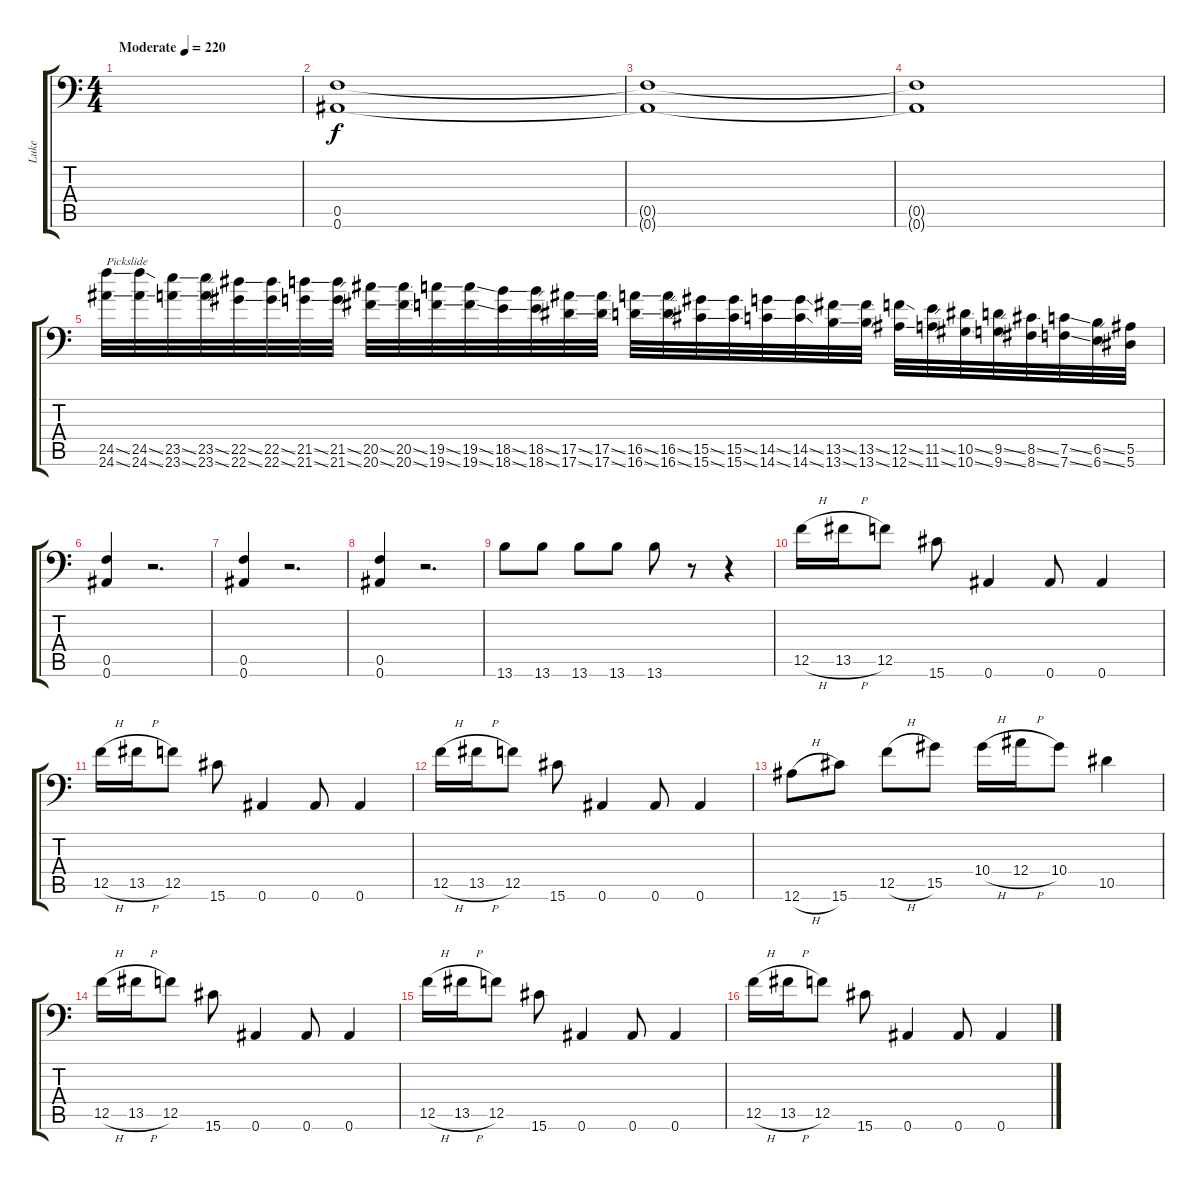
\track ("Luke" "Luke") {instrument distortionguitar}
\staff {score tabs}
\tuning (C4 G3 Eb3 Bb2 F2 Bb1) {hide}
\ts (4 4)
\tempo (220 "Moderate")
\clef f4
\ks c
|
(0.5 0.6).1 |
(0.5{t} 0.6{t}).1 |
(0.5{t} 0.6{t}).1 |
(24.5{ss} 24.6{ss}).32{txt "Pickslide"} (24.5{ss} 24.6{ss}).32 (23.5{ss} 23.6{ss}).32 (23.5{ss} 23.6{ss}).32 (22.5{ss} 22.6{ss}).32 (22.5{ss} 22.6{ss}).32 (21.5{ss} 21.6{ss}).32 (21.5{ss} 21.6{ss}).32 (20.5{ss} 20.6{ss}).32 (20.5{ss} 20.6{ss}).32 (19.5{ss} 19.6{ss}).32 (19.5{ss} 19.6{ss}).32 (18.5{ss} 18.6{ss}).32 (18.5{ss} 18.6{ss}).32 (17.5{ss} 17.6{ss}).32 (17.5{ss} 17.6{ss}).32 (16.5{ss} 16.6{ss}).32 (16.5{ss} 16.6{ss}).32 (15.5{ss} 15.6{ss}).32 (15.5{ss} 15.6{ss}).32 (14.5{ss} 14.6{ss}).32 (14.5{ss} 14.6{ss}).32 (13.5{ss} 13.6{ss}).32 (13.5{ss} 13.6{ss}).32 (12.5{ss} 12.6{ss}).32 (11.5{ss} 11.6{ss}).32 (10.5{ss} 10.6{ss}).32 (9.5{ss} 9.6{ss}).32 (8.5{ss} 8.6{ss}).32 (7.5{ss} 7.6{ss}).32 (6.5{ss} 6.6{ss}).32 (5.5 5.6).32 |
(0.5 0.6).4 r.2{d} |
(0.5 0.6).4 r.2{d} |
(0.5 0.6).4 r.2{d} |
13.6.8 13.6.8 13.6.8 13.6.8 13.6.8 r.8 r.4 |
12.5{h}.16 13.5{h}.16 12.5.8 15.6.8 0.6.4 0.6.8 0.6.4 |
12.5{h}.16 13.5{h}.16 12.5.8 15.6.8 0.6.4 0.6.8 0.6.4 |
12.5{h}.16 13.5{h}.16 12.5.8 15.6.8 0.6.4 0.6.8 0.6.4 |
12.6{h}.8 15.6.8 12.5{h}.8 15.5.8 10.4{h}.16 12.4{h}.16 10.4.8 10.5.4 |
12.5{h}.16 13.5{h}.16 12.5.8 15.6.8 0.6.4 0.6.8 0.6.4 |
12.5{h}.16 13.5{h}.16 12.5.8 15.6.8 0.6.4 0.6.8 0.6.4 |
12.5{h}.16 13.5{h}.16 12.5.8 15.6.8 0.6.4 0.6.8 0.6.4
